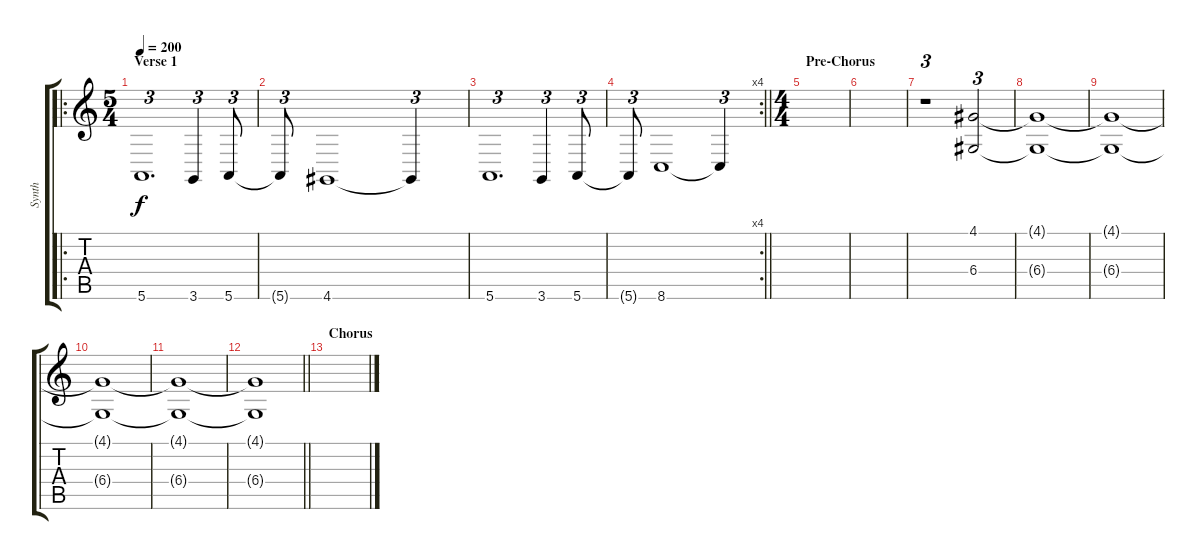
\track ("Synth" "Synth") {instrument choiraahs}
\staff {score tabs}
\tuning (E4 B3 G3 D3 A2 E2) {hide}
\ro
\ts (5 4)
\section ("" "Verse 1")
\tempo 200
\clef g2
\ks c
5.6.1{d tu (3 2) dy f} 3.6.4{tu (3 2)} 5.6.8{tu (3 2)} |
5.6{t}.8{tu (3 2)} 4.6.1 4.6{t}.4{tu (3 2)} |
5.6.1{d tu (3 2)} 3.6.4{tu (3 2)} 5.6.8{tu (3 2)} |
\rc 4
\barLineRight lightlight
5.6{t}.8{tu (3 2)} 8.6.1 8.6{t}.4{tu (3 2)} |
\ts (4 4)
\section ("" "Pre-Chorus")
|
|
r.1{tu (3 2)} (4.1 6.4).2{tu (3 2)} |
(4.1{t} 6.4{t}).1 |
(4.1{t} 6.4{t}).1 |
(4.1{t} 6.4{t}).1 |
(4.1{t} 6.4{t}).1 |
\barLineRight lightlight
(4.1{t} 6.4{t}).1 |
\section ("" "Chorus")
